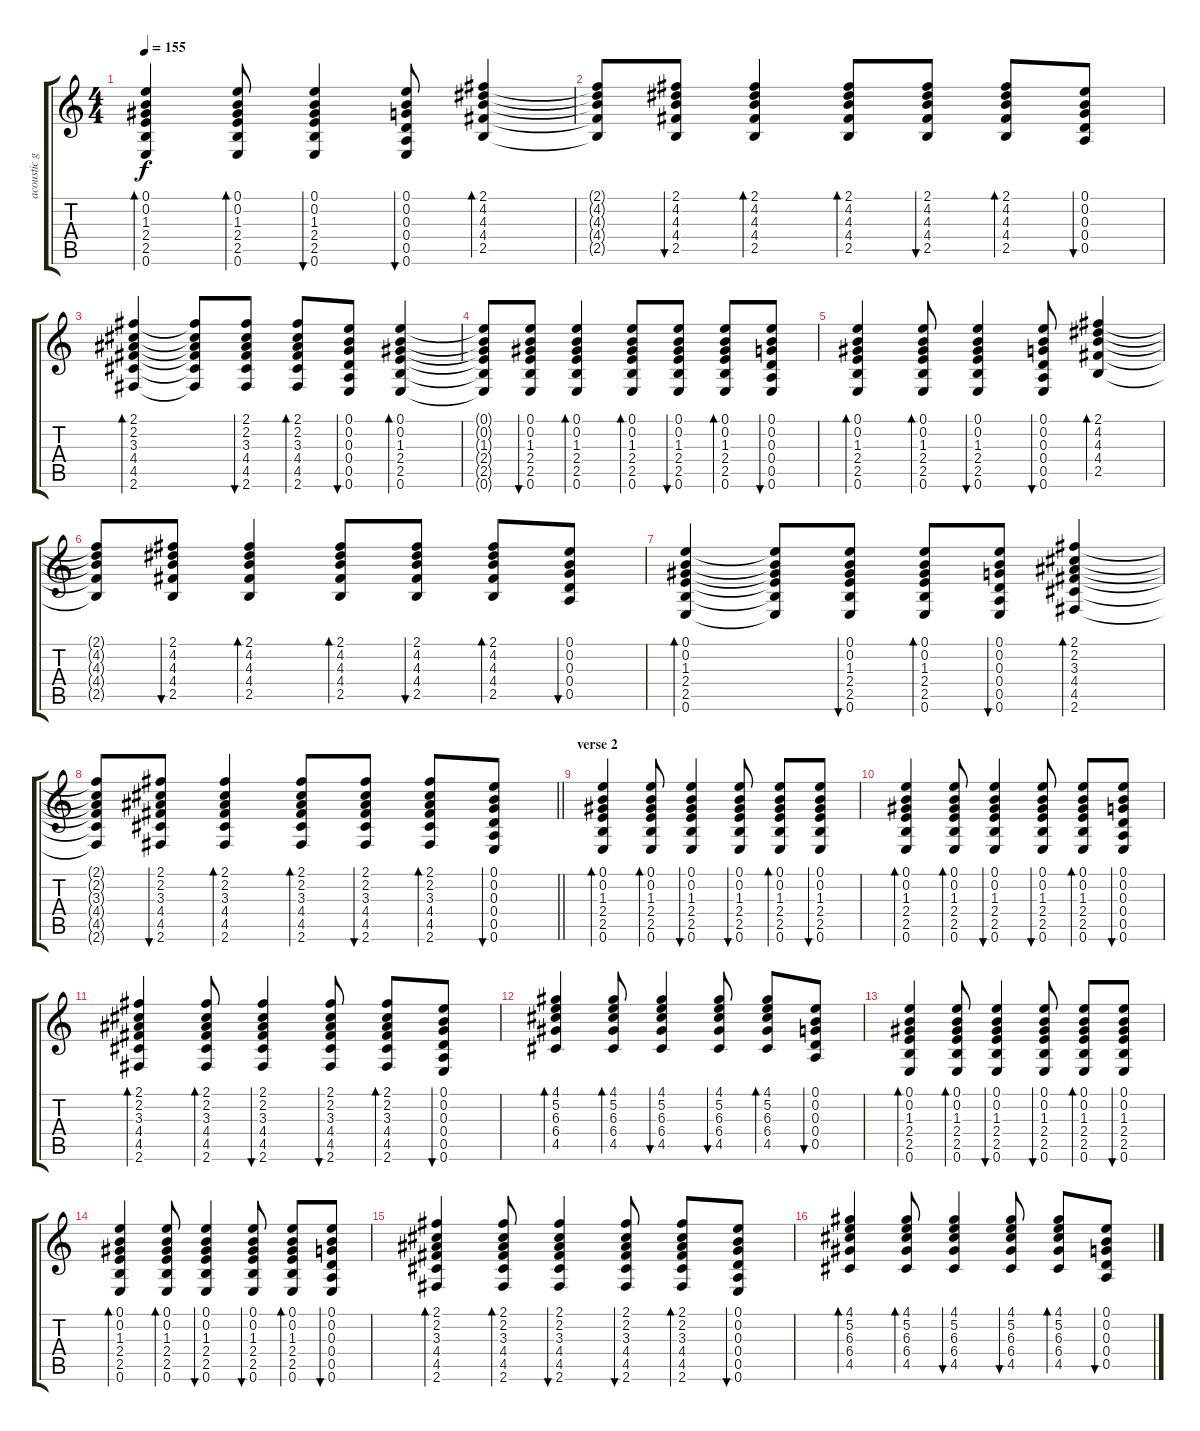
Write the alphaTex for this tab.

\track ("acoustic guitar" "acoustic g") {instrument acousticguitarsteel}
\staff {score tabs}
\tuning (E4 B3 G3 D3 A2 E2) {hide}
\ts (4 4)
\tempo 155
\clef g2
\ks c
(0.1 0.2 1.3 2.4 2.5 0.6).4{bd 60 dy f} (0.1 0.2 1.3 2.4 2.5 0.6).8{bd 30} (0.1 0.2 1.3 2.4 2.5 0.6).4{bu 30} (0.1 0.2 0.3 0.4 0.5 0.6).8{bu 30} (2.1 4.2 4.3 4.4 2.5).4{bd 30} |
(2.1{t} 4.2{t} 4.3{t} 4.4{t} 2.5{t}).8 (2.1 4.2 4.3 4.4 2.5).8{bu 30} (2.1 4.2 4.3 4.4 2.5).4{bd 30} (2.1 4.2 4.3 4.4 2.5).8{bd 30} (2.1 4.2 4.3 4.4 2.5).8{bu 30} (2.1 4.2 4.3 4.4 2.5).8{bd 30} (0.1 0.2 0.3 0.4 0.5).8{bu 30} |
(2.1 2.2 3.3 4.4 4.5 2.6).4{bd 30} (2.1{t} 2.2{t} 3.3{t} 4.4{t} 4.5{t} 2.6{t}).8 (2.1 2.2 3.3 4.4 4.5 2.6).8{bu 30} (2.1 2.2 3.3 4.4 4.5 2.6).8{bd 30} (0.1 0.2 0.3 0.4 0.5 0.6).8{bu 30} (0.1 0.2 1.3 2.4 2.5 0.6).4{bd 30} |
(0.1{t} 0.2{t} 1.3{t} 2.4{t} 2.5{t} 0.6{t}).8 (0.1 0.2 1.3 2.4 2.5 0.6).8{bu 30} (0.1 0.2 1.3 2.4 2.5 0.6).4{bd 30} (0.1 0.2 1.3 2.4 2.5 0.6).8{bd 30} (0.1 0.2 1.3 2.4 2.5 0.6).8{bu 30} (0.1 0.2 1.3 2.4 2.5 0.6).8{bd 30} (0.1 0.2 0.3 0.4 0.5 0.6).8{bu 30} |
(0.1 0.2 1.3 2.4 2.5 0.6).4{bd 60} (0.1 0.2 1.3 2.4 2.5 0.6).8{bd 30} (0.1 0.2 1.3 2.4 2.5 0.6).4{bu 30} (0.1 0.2 0.3 0.4 0.5 0.6).8{bu 30} (2.1 4.2 4.3 4.4 2.5).4{bd 30} |
(2.1{t} 4.2{t} 4.3{t} 4.4{t} 2.5{t}).8 (2.1 4.2 4.3 4.4 2.5).8{bu 30} (2.1 4.2 4.3 4.4 2.5).4{bd 30} (2.1 4.2 4.3 4.4 2.5).8{bd 30} (2.1 4.2 4.3 4.4 2.5).8{bu 30} (2.1 4.2 4.3 4.4 2.5).8{bd 30} (0.1 0.2 0.3 0.4 0.5).8{bu 30} |
(0.1 0.2 1.3 2.4 2.5 0.6).4{bd 30} (0.1{t} 0.2{t} 1.3{t} 2.4{t} 2.5{t} 0.6{t}).8 (0.1 0.2 1.3 2.4 2.5 0.6).8{bu 30} (0.1 0.2 1.3 2.4 2.5 0.6).8{bd 30} (0.1 0.2 0.3 0.4 0.5 0.6).8{bu 30} (2.1 2.2 3.3 4.4 4.5 2.6).4{bd 30} |
\barLineRight lightlight
(2.1{t} 2.2{t} 3.3{t} 4.4{t} 4.5{t} 2.6{t}).8 (2.1 2.2 3.3 4.4 4.5 2.6).8{bu 30} (2.1 2.2 3.3 4.4 4.5 2.6).4{bd 30} (2.1 2.2 3.3 4.4 4.5 2.6).8{bd 30} (2.1 2.2 3.3 4.4 4.5 2.6).8{bu 30} (2.1 2.2 3.3 4.4 4.5 2.6).8{bd 30} (0.1 0.2 0.3 0.4 0.5 0.6).8{bu 30} |
\section ("" "verse 2")
(0.1 0.2 1.3 2.4 2.5 0.6).4{bd 60} (0.1 0.2 1.3 2.4 2.5 0.6).8{bd 30} (0.1 0.2 1.3 2.4 2.5 0.6).4{bu 30} (0.1 0.2 1.3 2.4 2.5 0.6).8{bu 30} (0.1 0.2 1.3 2.4 2.5 0.6).8{bd 30} (0.1 0.2 1.3 2.4 2.5 0.6).8{bu 30} |
(0.1 0.2 1.3 2.4 2.5 0.6).4{bd 30} (0.1 0.2 1.3 2.4 2.5 0.6).8{bd 30} (0.1 0.2 1.3 2.4 2.5 0.6).4{bu 30} (0.1 0.2 1.3 2.4 2.5 0.6).8{bu 30} (0.1 0.2 1.3 2.4 2.5 0.6).8{bd 30} (0.1 0.2 0.3 0.4 0.5 0.6).8{bu 30} |
(2.1 2.2 3.3 4.4 4.5 2.6).4{bd 30} (2.1 2.2 3.3 4.4 4.5 2.6).8{bd 30} (2.1 2.2 3.3 4.4 4.5 2.6).4{bu 30} (2.1 2.2 3.3 4.4 4.5 2.6).8{bu 30} (2.1 2.2 3.3 4.4 4.5 2.6).8{bd 30} (0.1 0.2 0.3 0.4 0.5 0.6).8{bu 30} |
(4.1 5.2 6.3 6.4 4.5).4{bd 30} (4.1 5.2 6.3 6.4 4.5).8{bd 30} (4.1 5.2 6.3 6.4 4.5).4{bu 30} (4.1 5.2 6.3 6.4 4.5).8{bu 30} (4.1 5.2 6.3 6.4 4.5).8{bd 30} (0.1 0.2 0.3 0.4 0.5).8{bu 30} |
(0.1 0.2 1.3 2.4 2.5 0.6).4{bd 60} (0.1 0.2 1.3 2.4 2.5 0.6).8{bd 30} (0.1 0.2 1.3 2.4 2.5 0.6).4{bu 30} (0.1 0.2 1.3 2.4 2.5 0.6).8{bu 30} (0.1 0.2 1.3 2.4 2.5 0.6).8{bd 30} (0.1 0.2 1.3 2.4 2.5 0.6).8{bu 30} |
(0.1 0.2 1.3 2.4 2.5 0.6).4{bd 30} (0.1 0.2 1.3 2.4 2.5 0.6).8{bd 30} (0.1 0.2 1.3 2.4 2.5 0.6).4{bu 30} (0.1 0.2 1.3 2.4 2.5 0.6).8{bu 30} (0.1 0.2 1.3 2.4 2.5 0.6).8{bd 30} (0.1 0.2 0.3 0.4 0.5 0.6).8{bu 30} |
(2.1 2.2 3.3 4.4 4.5 2.6).4{bd 30} (2.1 2.2 3.3 4.4 4.5 2.6).8{bd 30} (2.1 2.2 3.3 4.4 4.5 2.6).4{bu 30} (2.1 2.2 3.3 4.4 4.5 2.6).8{bu 30} (2.1 2.2 3.3 4.4 4.5 2.6).8{bd 30} (0.1 0.2 0.3 0.4 0.5 0.6).8{bu 30} |
(4.1 5.2 6.3 6.4 4.5).4{bd 30} (4.1 5.2 6.3 6.4 4.5).8{bd 30} (4.1 5.2 6.3 6.4 4.5).4{bu 30} (4.1 5.2 6.3 6.4 4.5).8{bu 30} (4.1 5.2 6.3 6.4 4.5).8{bd 30} (0.1 0.2 0.3 0.4 0.5).8{bu 30}
